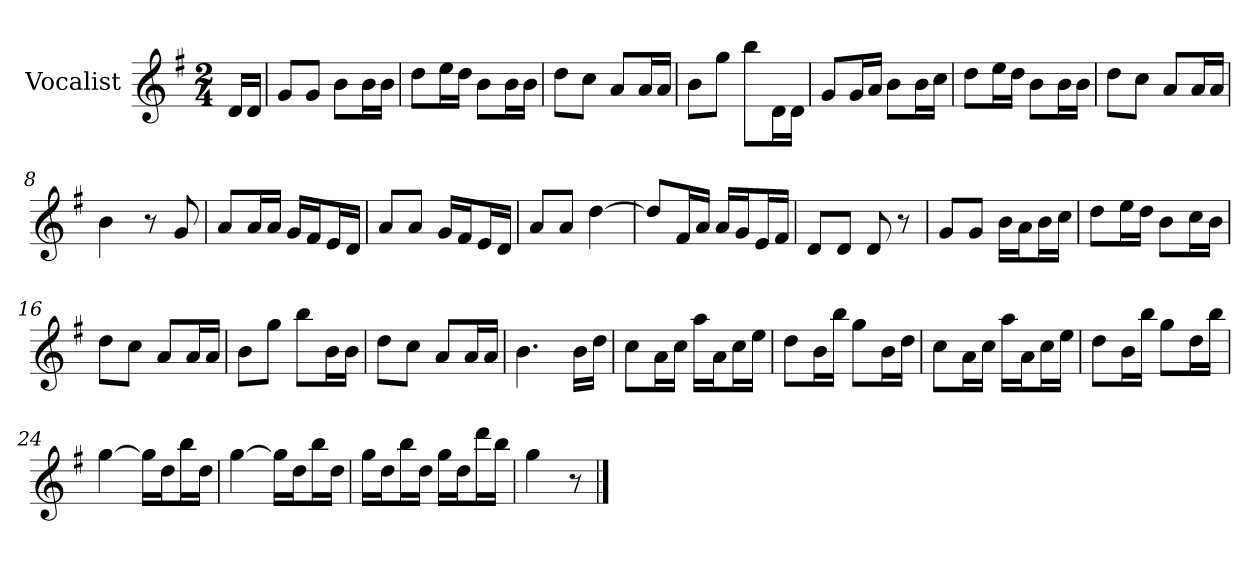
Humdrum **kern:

**kern
*part1
*staff1
*I"Vocalist
*k[f#]
*G:
*M2/4
=
16dLL
16dJJ
=1
8gL
8gJ
8bL
16bL
16bJJ
=2
8ddL
16eeL
16ddJJ
8bL
16bL
16bJJ
=3
8ddL
8ccJ
8aL
16aL
16aJJ
=4
8bL
8ggJ
8bbL
16dL
16dJJ
=5
8gL
16gL
16aJJ
8bL
16bL
16ccJJ
=6
8ddL
16eeL
16ddJJ
8bL
16bL
16bJJ
=7
8ddL
8ccJ
8aL
16aL
16aJJ
=8
4b
8r
8g
=9
8aL
16aL
16aJJ
16gLL
16f#J
16eL
16dJJ
=10
8aL
8aJ
16gLL
16f#J
16eL
16dJJ
=11
8aL
8aJ
[4dd
=12
8ddL]
16f#L
16aJJ
16aLL
16gJ
16eL
16f#JJ
=13
8dL
8dJ
8d
8r
=14
8gL
8gJ
16bLL
16aJ
16bL
16ccJJ
=15
8ddL
16eeL
16ddJJ
8bL
16ccL
16bJJ
=16
8ddL
8ccJ
8aL
16aL
16aJJ
=17
8bL
8ggJ
8bbL
16bL
16bJJ
=18
8ddL
8ccJ
8aL
16aL
16aJJ
=19
4.b
16bLL
16ddJJ
=20
8ccL
16aL
16ccJJ
16aaLL
16aJ
16ccL
16eeJJ
=21
8ddL
16bL
16bbJJ
8ggL
16bL
16ddJJ
=22
8ccL
16aL
16ccJJ
16aaLL
16aJ
16ccL
16eeJJ
=23
8ddL
16bL
16bbJJ
8ggL
16ddL
16bbJJ
=24
[4gg
16ggLL]
16ddJ
16bbL
16ddJJ
=25
[4gg
16ggLL]
16ddJ
16bbL
16ddJJ
=26
16ggLL
16ddJ
16bbL
16ddJJ
16ggLL
16ddJ
16dddL
16bbJJ
=27
4gg
8r
==
*-
